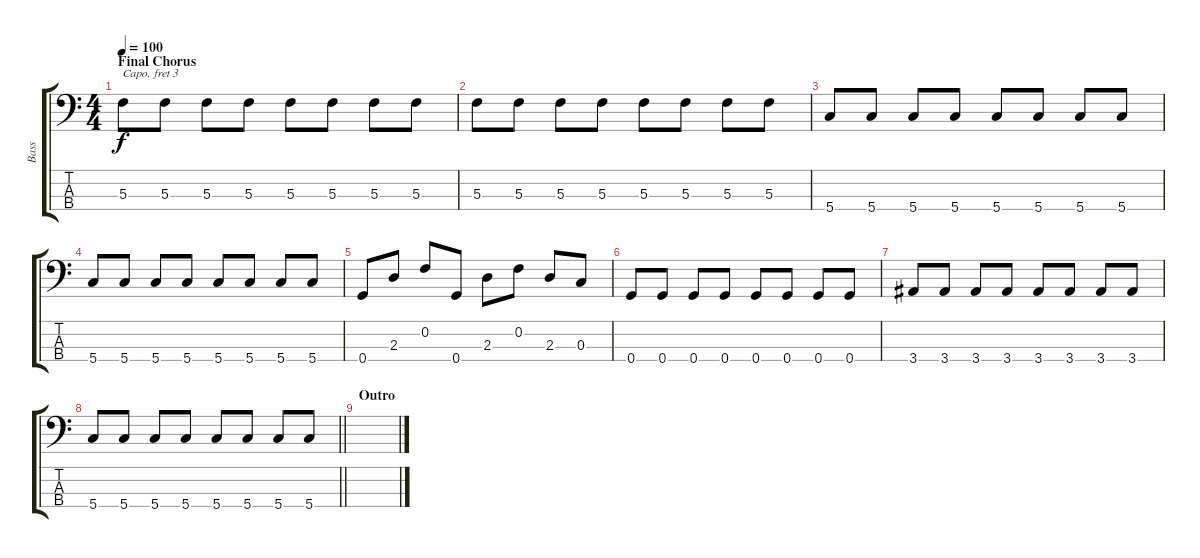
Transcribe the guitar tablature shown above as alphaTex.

\track ("Bass" "Bass") {instrument electricbassfinger}
\staff {score tabs}
\capo 3
\tuning (G2 D2 A1 E1) {hide}
\ts (4 4)
\section ("" "Final Chorus")
\tempo 100
\clef f4
\ks c
5.3.8{dy f} 5.3.8 5.3.8 5.3.8 5.3.8 5.3.8 5.3.8 5.3.8 |
5.3.8 5.3.8 5.3.8 5.3.8 5.3.8 5.3.8 5.3.8 5.3.8 |
5.4.8 5.4.8 5.4.8 5.4.8 5.4.8 5.4.8 5.4.8 5.4.8 |
5.4.8 5.4.8 5.4.8 5.4.8 5.4.8 5.4.8 5.4.8 5.4.8 |
0.4.8 2.3.8 0.2.8 0.4.8 2.3.8 0.2.8 2.3.8 0.3.8 |
0.4.8 0.4.8 0.4.8 0.4.8 0.4.8 0.4.8 0.4.8 0.4.8 |
3.4.8 3.4.8 3.4.8 3.4.8 3.4.8 3.4.8 3.4.8 3.4.8 |
\barLineRight lightlight
5.4.8 5.4.8 5.4.8 5.4.8 5.4.8 5.4.8 5.4.8 5.4.8 |
\section ("" "Outro")
